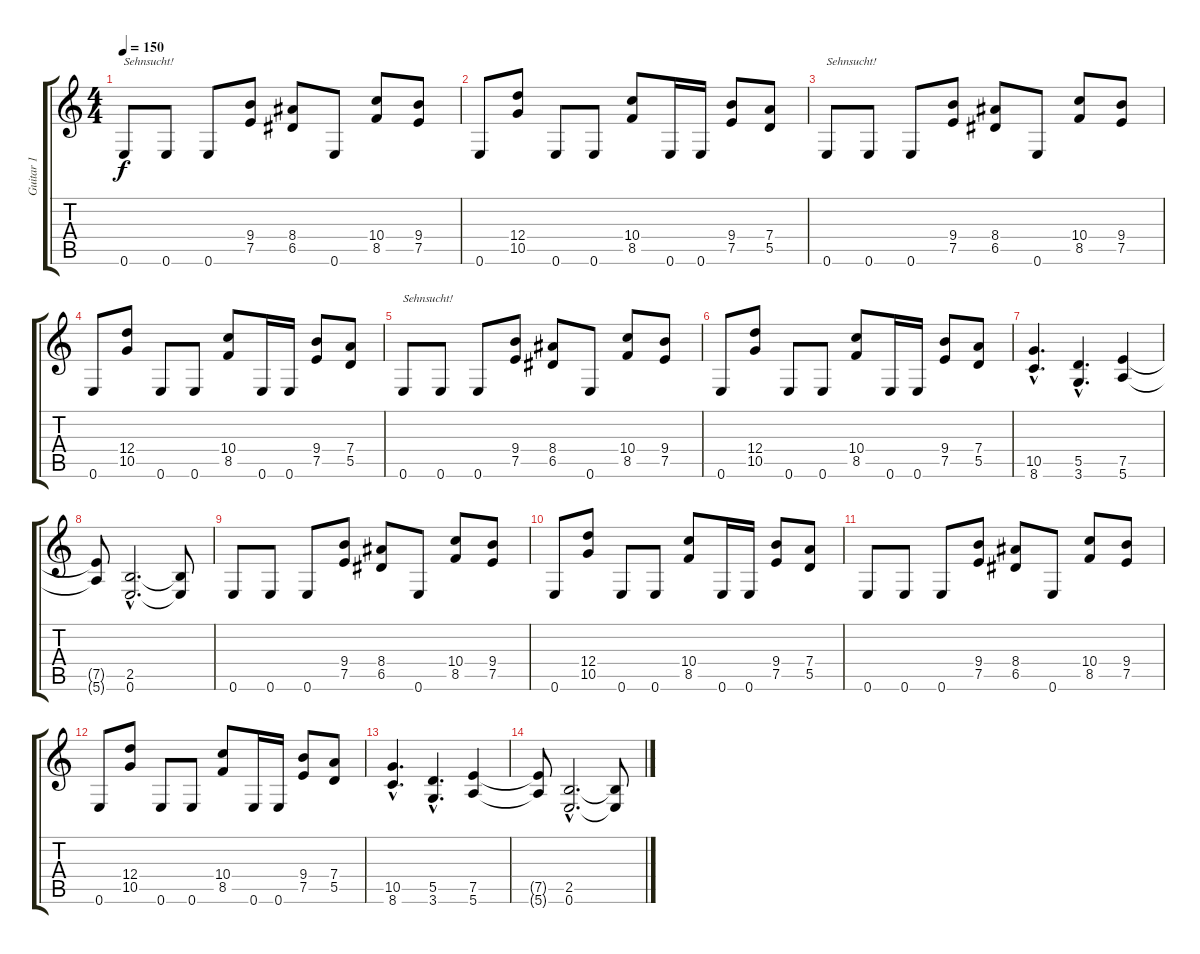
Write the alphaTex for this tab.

\track ("Guitar 1" "Guitar 1") {instrument electricguitarclean}
\staff {score tabs}
\tuning (E4 B3 G3 D3 A2 E2) {hide}
\ts (4 4)
\tempo 150
\clef g2
\ks c
0.6.8{txt "Sehnsucht!" dy f} 0.6.8 0.6.8 (9.4 7.5).8 (8.4 6.5).8 0.6.8 (10.4 8.5).8 (9.4 7.5).8 |
0.6.8 (12.4 10.5).8 0.6.8 0.6.8 (10.4 8.5).8 0.6.16 0.6.16 (9.4 7.5).8 (7.4 5.5).8 |
0.6.8{txt "Sehnsucht!"} 0.6.8 0.6.8 (9.4 7.5).8 (8.4 6.5).8 0.6.8 (10.4 8.5).8 (9.4 7.5).8 |
0.6.8 (12.4 10.5).8 0.6.8 0.6.8 (10.4 8.5).8 0.6.16 0.6.16 (9.4 7.5).8 (7.4 5.5).8 |
0.6.8{txt "Sehnsucht!"} 0.6.8 0.6.8 (9.4 7.5).8 (8.4 6.5).8 0.6.8 (10.4 8.5).8 (9.4 7.5).8 |
0.6.8 (12.4 10.5).8 0.6.8 0.6.8 (10.4 8.5).8 0.6.16 0.6.16 (9.4 7.5).8 (7.4 5.5).8 |
(10.5{hac} 8.6{hac}).4{d} (5.5{hac} 3.6{hac}).4{d} (7.5 5.6).4 |
(7.5{t} 5.6{t}).8 (2.5{hac} 0.6{hac}).2{d} (2.5{t} 0.6{t}).8 |
0.6.8 0.6.8 0.6.8 (9.4 7.5).8 (8.4 6.5).8 0.6.8 (10.4 8.5).8 (9.4 7.5).8 |
0.6.8 (12.4 10.5).8 0.6.8 0.6.8 (10.4 8.5).8 0.6.16 0.6.16 (9.4 7.5).8 (7.4 5.5).8 |
0.6.8 0.6.8 0.6.8 (9.4 7.5).8 (8.4 6.5).8 0.6.8 (10.4 8.5).8 (9.4 7.5).8 |
0.6.8 (12.4 10.5).8 0.6.8 0.6.8 (10.4 8.5).8 0.6.16 0.6.16 (9.4 7.5).8 (7.4 5.5).8 |
(10.5{hac} 8.6{hac}).4{d} (5.5{hac} 3.6{hac}).4{d} (7.5 5.6).4 |
(7.5{t} 5.6{t}).8 (2.5{hac} 0.6{hac}).2{d} (2.5{t} 0.6{t}).8
